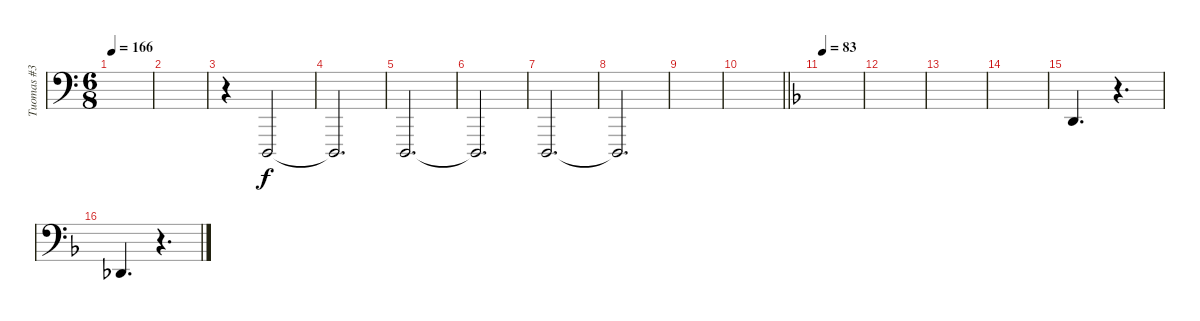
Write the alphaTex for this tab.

\track ("Tuomas #3" "Tuomas #3") {instrument stringensemble1}
\staff {score}
\tuning (G2 D2 A1 E1 B0) {hide}
\ts (6 8)
\tempo 166
\clef f4
\ks c
|
|
r.4 3.5.2 |
3.5{t}.2{d} |
3.5.2{d} |
3.5{t}.2{d} |
3.5.2{d} |
3.5{t}.2{d} |
|
\barLineRight lightlight
|
\section ("" "")
\tempo 83
\ks f
|
|
|
|
0.2.4{d} r.4{d} |
4.3.4{d} r.4{d}
